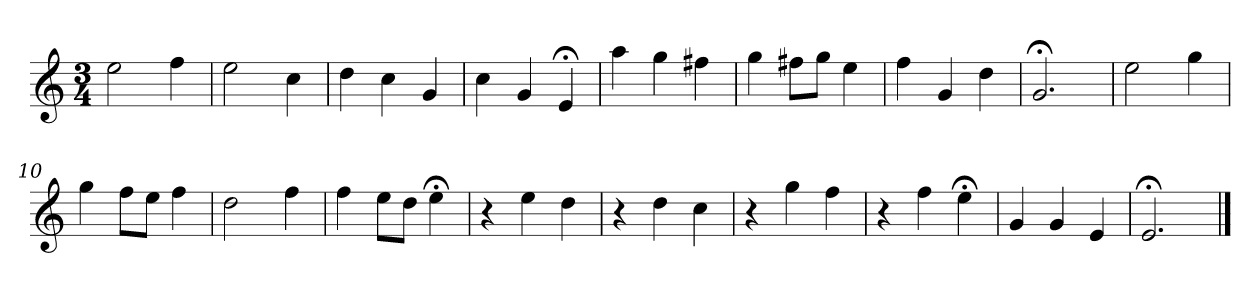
**kern
*part1
*staff1
*k[]
*C:
*M3/4
*MM120
=1
2ee
4ff
=2
2ee
4cc
=3
4dd
4cc
4g
=4
4cc
4g
4e;<
=5
4aa
4gg
4ff#X
=6
4gg
8ff#XL
8ggJ
4ee
=7
4ff
4g
4dd
=8
2.g;<
=9
2ee
4gg
=10
4gg
8ffL
8eeJ
4ff
=11
2dd
4ff
=12
4ff
8eeL
8ddJ
4ee;<
=13
4r
4ee
4dd
=14
4r
4dd
4cc
=15
4r
4gg
4ff
=16
4r
4ff
4ee;<
=17
4g
4g
4e
=18
2.e;<
==
*-
